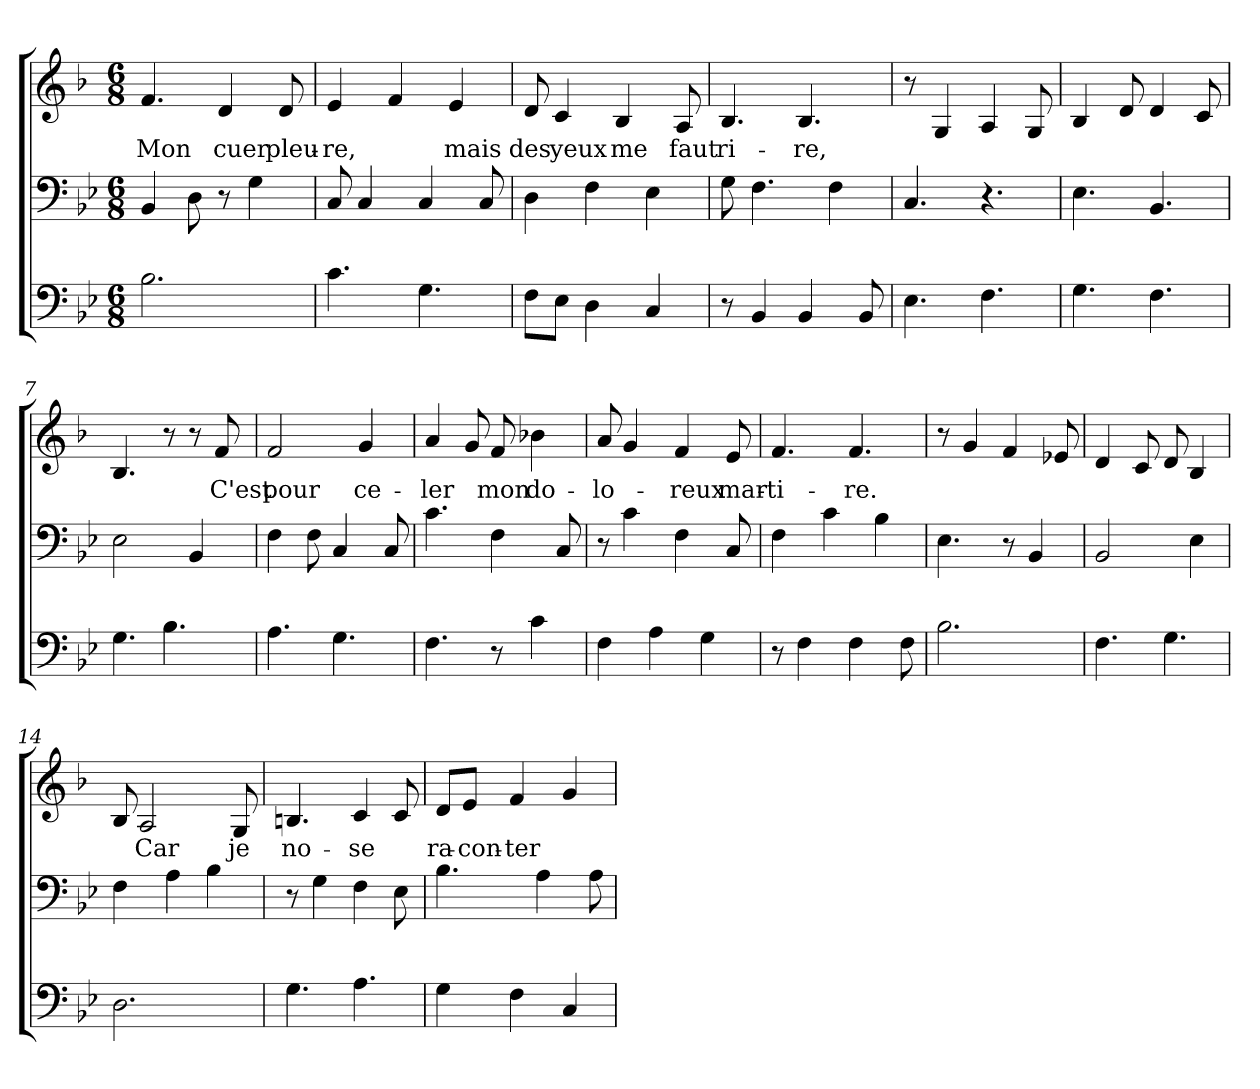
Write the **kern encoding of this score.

**kern	**kern	**kern	**text
*part3	*part2	*part1	*part1
*staff3	*staff2	*staff1	*staff1
*clefF4	*clefF4	*clefG2	*
*k[b-e-]	*k[b-e-]	*k[b-]	*
*B-:	*B-:	*F:	*
*M6/8	*M6/8	*M6/8	*
=1	=1	=1	=1
!	!	!	!LO:LY:b
2.B-\	4BB-/	4.f/	Mon
.	8D\	.	.
!	!	!	!LO:LY:b
.	8r	4d/	cuer
.	4G\	.	.
!	!	!	!LO:LY:b
.	.	8d/	pleu-
=2	=2	=2	=2
!	!	!	!LO:LY:b
4.c\	8C/	4e/	-re,
.	4C/	.	.
.	.	4f/	.
4.G\	4C/	.	.
!	!	!	!LO:LY:b
.	.	4e/	mais
.	8C/	.	.
=3	=3	=3	=3
!	!	!	!LO:LY:b
8F\L	4D\	8d/	des
!	!	!	!LO:LY:b
8E-\J	.	4c/	yeux
4D\	4F\	.	.
!	!	!	!LO:LY:b
.	.	4B-/	me
4C/	4E-\	.	.
!	!	!	!LO:LY:b
.	.	8A/	faut
=4	=4	=4	=4
!	!	!	!LO:LY:b
8r	8G\	4.B-/	ri-
4BB-/	4.F\	.	.
!	!	!	!LO:LY:b
4BB-/	.	4.B-/	-re,
.	4F\	.	.
8BB-/	.	.	.
=5	=5	=5	=5
4.E-\	4.C/	8r	.
.	.	4G/	.
4.F\	4.r	4A/	.
.	.	8G/	.
=6	=6	=6	=6
4.G\	4.E-\	4B-/	.
.	.	8d/	.
4.F\	4.BB-/	4d/	.
.	.	8c/	.
=7	=7	=7	=7
4.G\	2E-\	4.B-/	.
4.B-\	.	8r	.
.	4BB-/	8r	.
!	!	!	!LO:LY:b
.	.	8f/	C'est
=8	=8	=8	=8
!	!	!	!LO:LY:b
4.A\	4F\	2f/	pour
.	8F\	.	.
4.G\	4C/	.	.
!	!	!	!LO:LY:b
.	.	4g/	ce-
.	8C/	.	.
!!LO:LB:g=z
=9	=9	=9	=9
!	!	!	!LO:LY:b
4.F\	4.c\	4a/	-ler
.	.	8g/	.
!	!	!	!LO:LY:b
8r	4F\	8f/	mon
!	!	!	!LO:LY:b
4c\	.	4b-X\	do-
.	8C/	.	.
=10	=10	=10	=10
!	!	!	!LO:LY:b
4F\	8r	8a/	-lo-
.	4c\	4g/	.
4A\	.	.	.
!	!	!	!LO:LY:b
.	4F\	4f/	-reux
4G\	.	.	.
!	!	!	!LO:LY:b
.	8C/	8e/	mar-
=11	=11	=11	=11
!	!	!	!LO:LY:b
8r	4F\	4.f/	-ti-
4F\	.	.	.
.	4c\	.	.
!	!	!	!LO:LY:b
4F\	.	4.f/	-re.
.	4B-\	.	.
8F\	.	.	.
=12	=12	=12	=12
2.B-\	4.E-\	8r	.
.	.	4g/	.
.	8r	4f/	.
.	4BB-/	.	.
.	.	8e-X/	.
=13	=13	=13	=13
4.F\	2BB-/	4d/	.
.	.	8c/	.
4.G\	.	8d/	.
.	4E-\	4B-/	.
=14	=14	=14	=14
2.D\	4F\	8B-/	.
!	!	!	!LO:LY:b
.	.	2A/	Car
.	4A\	.	.
.	4B-\	.	.
!	!	!	!LO:LY:b
.	.	8G/	je
=15	=15	=15	=15
!	!	!	!LO:LY:b
4.G\	8r	4.Bn/	no-
.	4G\	.	.
!	!	!	!LO:LY:b
4.A\	4F\	4c/	-se
.	8E-\	8c/	.
=16	=16	=16	=16
!	!	!	!LO:LY:b
4G\	4.B-\	8d/L	ra-
!	!	!	!LO:LY:b
.	.	8e/J	-con-
!	!	!	!LO:LY:b
4F\	.	4f/	-ter
.	4A\	.	.
4C/	.	4g/	.
.	8A\	.	.
=	=	=	=
*-	*-	*-	*-
